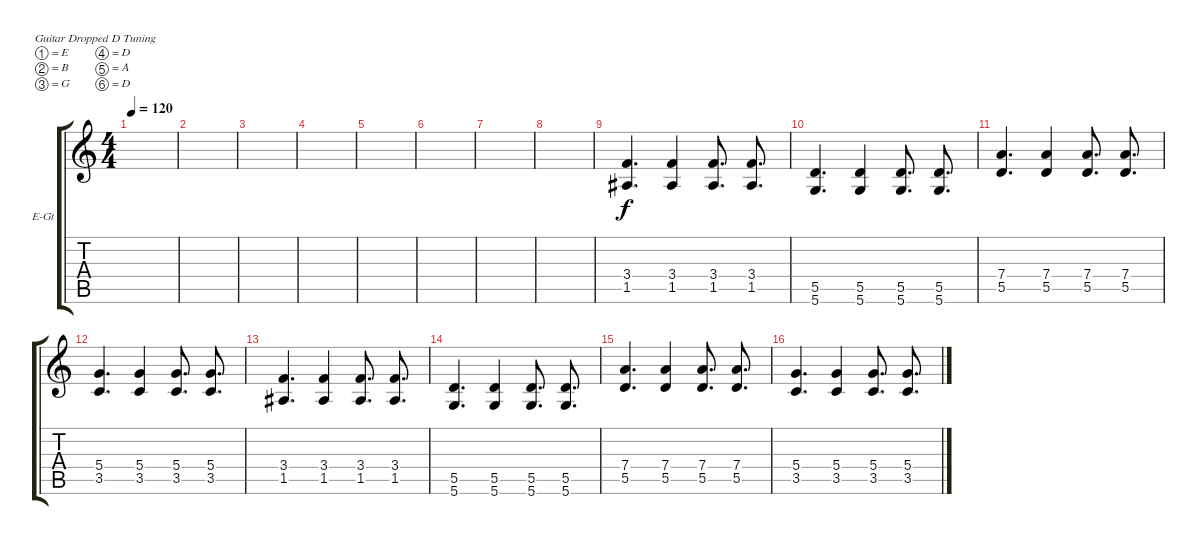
\bracketExtendMode groupsimilarinstruments
\firstSystemTrackNameOrientation horizontal
\otherSystemsTrackNameOrientation horizontal
\track ("Äîðîæêà 5" "E-Gt") {instrument overdrivenguitar}
\staff {score tabs}
\tuning (E4 B3 G3 D3 A2 D2)
\ts (4 4)
\tempo 120
\clef g2
\ks c
|
|
|
|
|
|
|
|
(1.5 3.4).4{d} (1.5 3.4).4 (3.4 1.5).8{d} (1.5 3.4).8{d} |
(5.5 5.6).4{d} (5.5 5.6).4 (5.5 5.6).8{d} (5.5 5.6).8{d} |
(5.5 7.4).4{d} (5.5 7.4).4 (7.4 5.5).8{d} (5.5 7.4).8{d} |
(3.5 5.4).4{d} (3.5 5.4).4 (3.5 5.4).8{d} (3.5 5.4).8{d} |
(1.5 3.4).4{d} (1.5 3.4).4 (3.4 1.5).8{d} (1.5 3.4).8{d} |
(5.5 5.6).4{d} (5.5 5.6).4 (5.5 5.6).8{d} (5.5 5.6).8{d} |
(5.5 7.4).4{d} (5.5 7.4).4 (7.4 5.5).8{d} (5.5 7.4).8{d} |
(3.5 5.4).4{d} (3.5 5.4).4 (3.5 5.4).8{d} (3.5 5.4).8{d}
